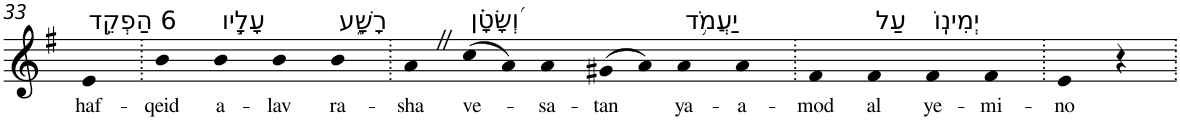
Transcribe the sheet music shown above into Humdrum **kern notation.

**kern	**text
*part1	*part1
*staff1	*staff1
*I"Piano	*
*I'Pno	*
!!LO:PB:g=z
*clefG2	*
*k[f#]	*
*G:	*
=33	=33
!LO:TX:a:t=6 הַפְקֵ֣ד	!
!	!LO:LY:b
4e	haf-
=34.	=34.
!	!LO:LY:b
4b	-qeid
!LO:TX:a:t=עָלָ֣יו	!
!	!LO:LY:b
4b	a-
!	!LO:LY:b
4b	-lav
!LO:TX:a:t=רָשָׁ֑ע	!
!	!LO:LY:b
4b	ra-
=35.	=35.
!	!LO:LY:b
4aZ	-sha
!LO:TX:a:t=וְ֝שָׂטָ֗ן	!
!	!LO:LY:b
(>8cc	ve-
8a)	.
!	!LO:LY:b
4a	-sa-
!	!LO:LY:b
(>8g#X	-tan
8a)	.
!LO:TX:a:t=יַעֲמֹ֥ד	!
!	!LO:LY:b
4a	ya-
!	!LO:LY:b
4a	-a-
=36.	=36.
!	!LO:LY:b
4f#	-mod
!LO:TX:a:t=עַל	!
!	!LO:LY:b
4f#	al
!LO:TX:a:t=יְמִינֽוֹ	!
!	!LO:LY:b
4f#	ye-
!	!LO:LY:b
4f#	-mi-
=37.	=37.
!	!LO:LY:b
4e	-no
4r	.
=.	=.
*-	*-
